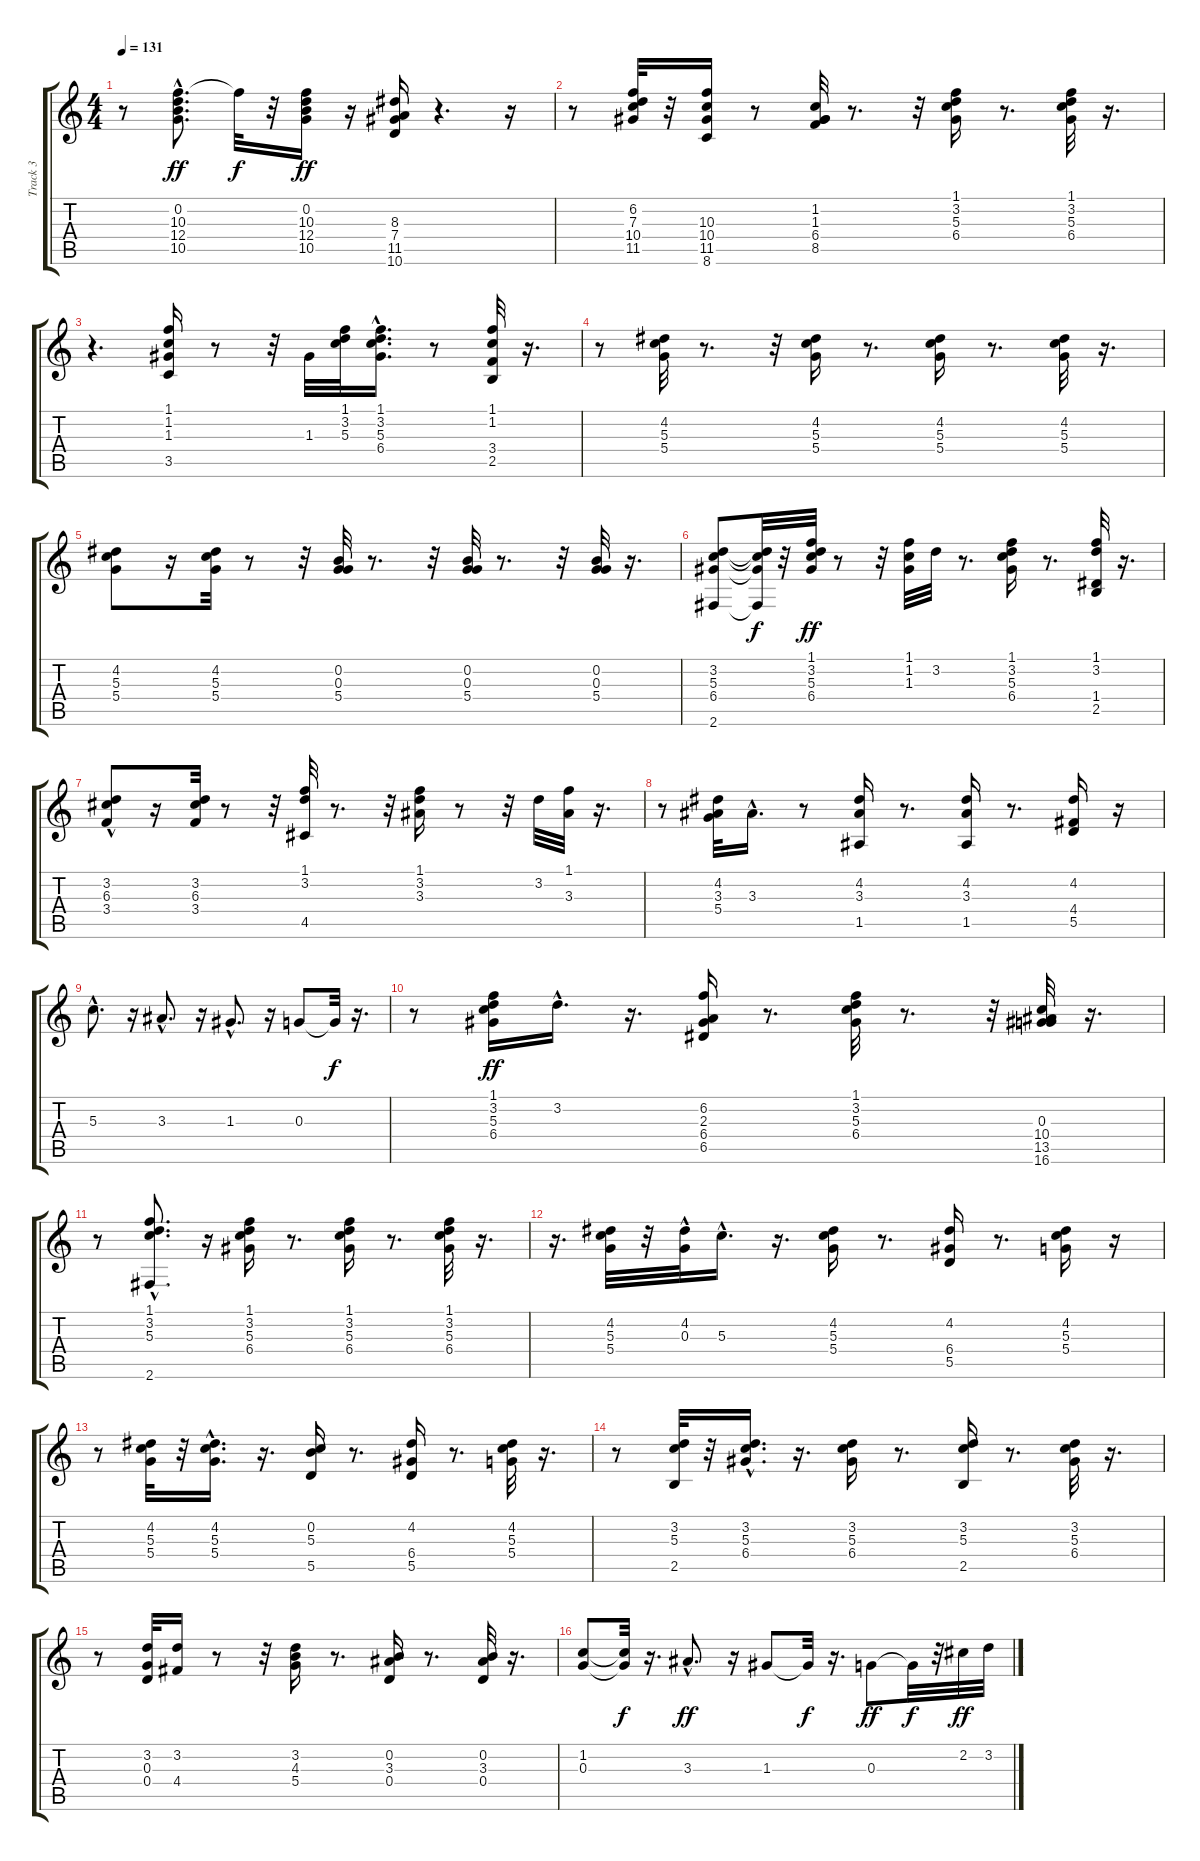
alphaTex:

\track ("Track 3" "Track 3") {instrument acousticguitarsteel}
\staff {score tabs}
\tuning (E4 B3 G3 D3 A2 E2) {hide}
\ts (4 4)
\tempo 131
\clef g2
\ks c
r.8{dy f} (0.2{hac} 10.3{hac} 12.4{hac} 10.5{hac}).8{d dy ff} 10.3{t}.32{dy f} r.32 (0.2 10.3 12.4 10.5).16{dy ff} r.16 (8.3 7.4 11.5 10.6).16 r.4{d} r.16 |
r.8 (6.2 7.3 10.4 11.5).32 r.32 (10.3 10.4 11.5 8.6).16 r.8 (1.2 1.3 6.4 8.5).32 r.8{d} r.32 (1.1 3.2 5.3 6.4).16 r.8{d} (1.1 3.2 5.3 6.4).32 r.16{d} |
r.4{d} (1.1 1.2 1.3 3.5).16 r.8 r.32 1.3.32 (1.1 3.2 5.3).32 (1.1 3.2 5.3{hac} 6.4).16{d} r.8 (1.1 1.2 3.4 2.5).32 r.16{d} |
r.8 (4.2 5.3 5.4).32 r.8{d} r.32 (4.2 5.3 5.4).16 r.8{d} (4.2 5.3 5.4).16 r.8{d} (4.2 5.3 5.4).32 r.16{d} |
(4.2 5.3 5.4).8 r.16 (4.2 5.3 5.4).32 r.8 r.32 (0.2 0.3 5.4).32 r.8{d} r.32 (0.2 0.3 5.4).32 r.8{d} r.32 (0.2 0.3 5.4).32 r.16{d} |
(3.2 5.3 6.4 2.6).8 (3.2{t} 5.3{t} 6.4{t} 2.6{t}).32{dy f} r.32 (1.1 3.2 5.3 6.4).32{dy ff} r.8 r.32 (1.1 1.2 1.3).32 3.2.32 r.8{d} (1.1 3.2 5.3 6.4).16 r.8{d} (1.1 3.2 1.4 2.5).32 r.16{d} |
(3.2 6.3 3.4{hac}).8 r.16 (3.2 6.3 3.4).32 r.8 r.32 (1.1 3.2 4.5).32 r.8{d} r.32 (1.1 3.2 3.3).16 r.8 r.32 3.2.32 (1.1 3.3).32 r.16{d} |
r.8 (4.2 3.3 5.4).32 3.3{hac}.16{d} r.8 (4.2 3.3 1.5).16 r.8{d} (4.2 3.3 1.5).16 r.8{d} (4.2 4.4 5.5).16 r.16 |
5.3{hac}.8{d} r.16 3.3{hac}.8{d} r.16 1.3{hac}.8{d} r.16 0.3.8 0.3{t}.32{dy f} r.16{d} |
r.8 (1.1 3.2 5.3 6.4).16{dy ff} 3.2{hac}.16{d} r.16{d} (6.2 2.3 6.4 6.5).16 r.8{d} (1.1 3.2 5.3 6.4).32 r.8{d} r.32 (0.3 10.4 13.5 16.6).32 r.16{d} |
r.8 (1.1{hac} 3.2{hac} 5.3{hac} 2.6).8{d} r.16 (1.1 3.2 5.3 6.4).16 r.8{d} (1.1 3.2 5.3 6.4).16 r.8{d} (1.1 3.2 5.3 6.4).32 r.16{d} |
r.16{d} (4.2 5.3 5.4).32 r.32 (4.2{hac} 0.3{hac}).32 5.3{hac}.16{d} r.16{d} (4.2 5.3 5.4).16 r.8{d} (4.2 6.4 5.5).16 r.8{d} (4.2 5.3 5.4).16 r.16 |
r.8 (4.2 5.3 5.4).32 r.32 (4.2{hac} 5.3{hac} 5.4{hac}).16{d} r.16{d} (0.2 5.3 5.5).16 r.8{d} (4.2 6.4 5.5).16 r.8{d} (4.2 5.3 5.4).32 r.16{d} |
r.8 (3.2 5.3 2.5).32 r.32 (3.2{hac} 5.3{hac} 6.4).16{d} r.16{d} (3.2 5.3 6.4).16 r.8{d} (3.2 5.3 2.5).16 r.8{d} (3.2 5.3 6.4).32 r.16{d} |
r.8 (3.2 0.3 0.4).32 (3.2 4.4).16 r.8 r.32 (3.2 4.3 5.4).16 r.8{d} (0.2 3.3 0.4).16 r.8{d} (0.2 3.3 0.4).32 r.16{d} |
(1.2 0.3).8 (1.2{t} 0.3{t}).32{dy f} r.16{d} 3.3{hac}.8{d dy ff} r.16 1.3.8 1.3{t}.32{dy f} r.16{d} 0.3.8{dy ff} 0.3{t}.32{dy f} r.32 2.2.32{dy ff} 3.2.32
